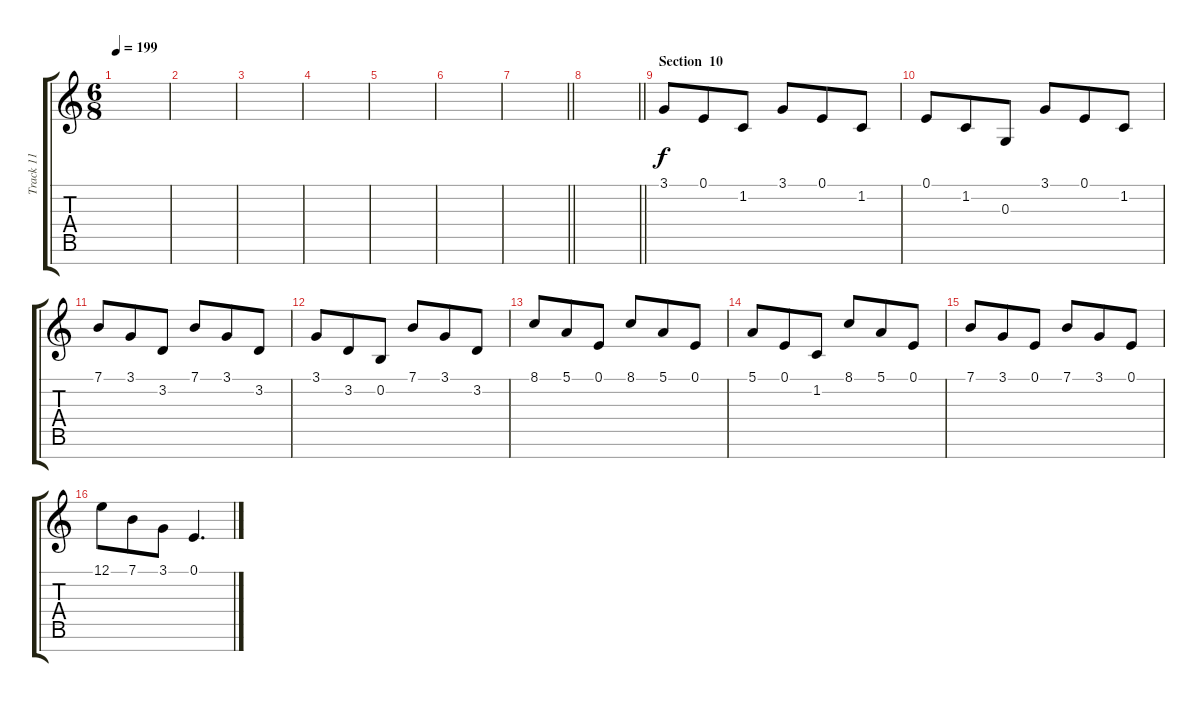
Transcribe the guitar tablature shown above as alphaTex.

\track ("Track 11" "Track 11") {instrument acousticgrandpiano}
\staff {score tabs}
\tuning (E4 B3 G3 D3 A2 E2 B1) {hide}
\ts (6 8)
\tempo 199
\clef g2
\ks c
|
|
|
|
|
|
\barLineRight lightlight
|
\barLineRight lightlight
|
\section ("" "Section  10")
3.1.8 0.1.8 1.2.8 3.1.8 0.1.8 1.2.8 |
0.1.8 1.2.8 0.3.8 3.1.8 0.1.8 1.2.8 |
7.1.8 3.1.8 3.2.8 7.1.8 3.1.8 3.2.8 |
3.1.8 3.2.8 0.2.8 7.1.8 3.1.8 3.2.8 |
8.1.8 5.1.8 0.1.8 8.1.8 5.1.8 0.1.8 |
5.1.8 0.1.8 1.2.8 8.1.8 5.1.8 0.1.8 |
7.1.8 3.1.8 0.1.8 7.1.8 3.1.8 0.1.8 |
12.1.8 7.1.8 3.1.8 0.1.4{d}
